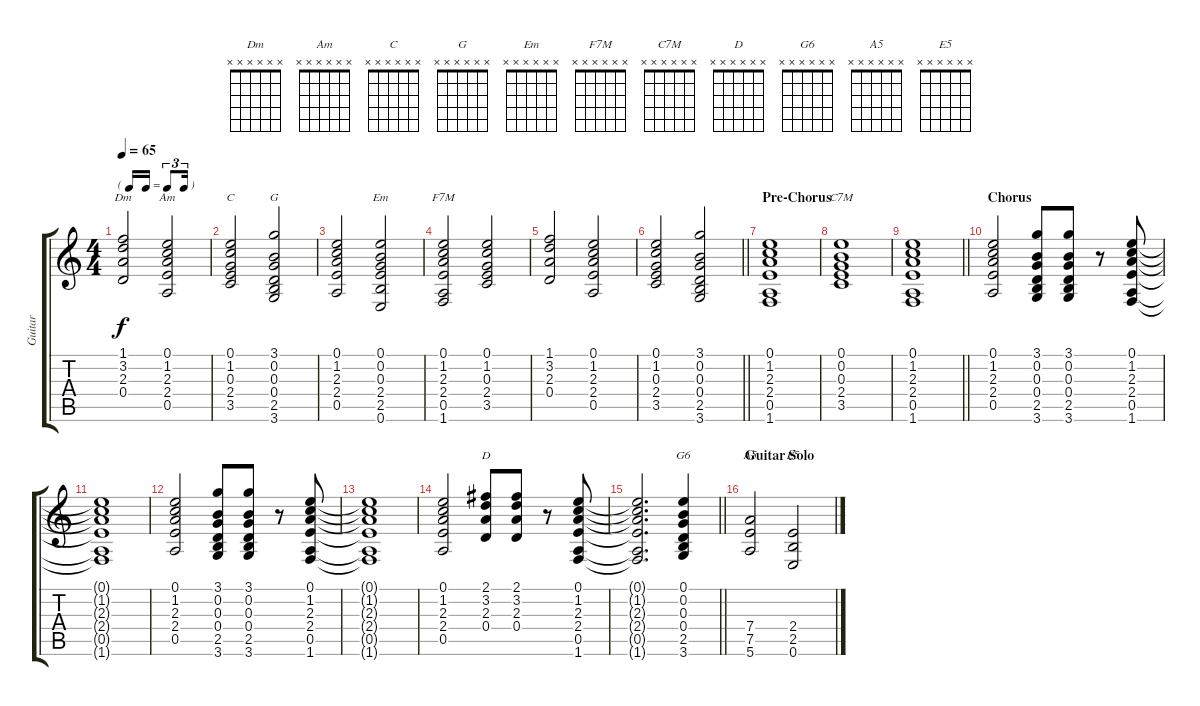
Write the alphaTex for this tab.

\track ("Guitar" "Guitar") {instrument acousticguitarsteel}
\staff {score tabs}
\tuning (E4 B3 G3 D3 A2 E2) {hide}
\chord ("Dm" x x x x x x)
\chord ("Am" x x x x x x)
\chord ("C" x x x x x x)
\chord ("G" x x x x x x)
\chord ("Em" x x x x x x)
\chord ("F7M" x x x x x x)
\chord ("C7M" x x x x x x)
\chord ("D" x x x x x x)
\chord ("G6" x x x x x x)
\chord ("A5" x x x x x x)
\chord ("E5" x x x x x x)
\ts (4 4)
\tf triplet16th
\tempo 65
\clef g2
\ks c
(1.1 3.2 2.3 0.4).2{ch "Dm" dy f} (0.1 1.2 2.3 2.4 0.5).2{ch "Am"} |
(0.1 1.2 0.3 2.4 3.5).2{ch "C"} (3.1 0.2 0.3 0.4 2.5 3.6).2{ch "G"} |
(0.1 1.2 2.3 2.4 0.5).2 (0.1 0.2 0.3 2.4 2.5 0.6).2{ch "Em"} |
(0.1 1.2 2.3 2.4 0.5 1.6).2{ch "F7M"} (0.1 1.2 0.3 2.4 3.5).2 |
(1.1 3.2 2.3 0.4).2 (0.1 1.2 2.3 2.4 0.5).2 |
\barLineRight lightlight
(0.1 1.2 0.3 2.4 3.5).2 (3.1 0.2 0.3 0.4 2.5 3.6).2 |
\section ("" "Pre-Chorus")
(0.1 1.2 2.3 2.4 0.5 1.6).1 |
(0.1 0.2 0.3 2.4 3.5).1{ch "C7M"} |
\barLineRight lightlight
(0.1 1.2 2.3 2.4 0.5 1.6).1 |
\section ("" "Chorus")
(0.1 1.2 2.3 2.4 0.5).2 (3.1 0.2 0.3 0.4 2.5 3.6).8 (3.1 0.2 0.3 0.4 2.5 3.6).8 r.8 (0.1 1.2 2.3 2.4 0.5 1.6).8 |
(0.1{t} 1.2{t} 2.3{t} 2.4{t} 0.5{t} 1.6{t}).1 |
(0.1 1.2 2.3 2.4 0.5).2 (3.1 0.2 0.3 0.4 2.5 3.6).8 (3.1 0.2 0.3 0.4 2.5 3.6).8 r.8 (0.1 1.2 2.3 2.4 0.5 1.6).8 |
(0.1{t} 1.2{t} 2.3{t} 2.4{t} 0.5{t} 1.6{t}).1 |
(0.1 1.2 2.3 2.4 0.5).2 (2.1 3.2 2.3 0.4).8{ch "D"} (2.1 3.2 2.3 0.4).8 r.8 (0.1 1.2 2.3 2.4 0.5 1.6).8 |
\barLineRight lightlight
(0.1{t} 1.2{t} 2.3{t} 2.4{t} 0.5{t} 1.6{t}).2{d} (0.1 0.2 0.3 0.4 2.5 3.6).4{ch "G6"} |
\section ("" "Guitar Solo")
(7.4 7.5 5.6).2{ch "A5"} (2.4 2.5 0.6).2{ch "E5"}
